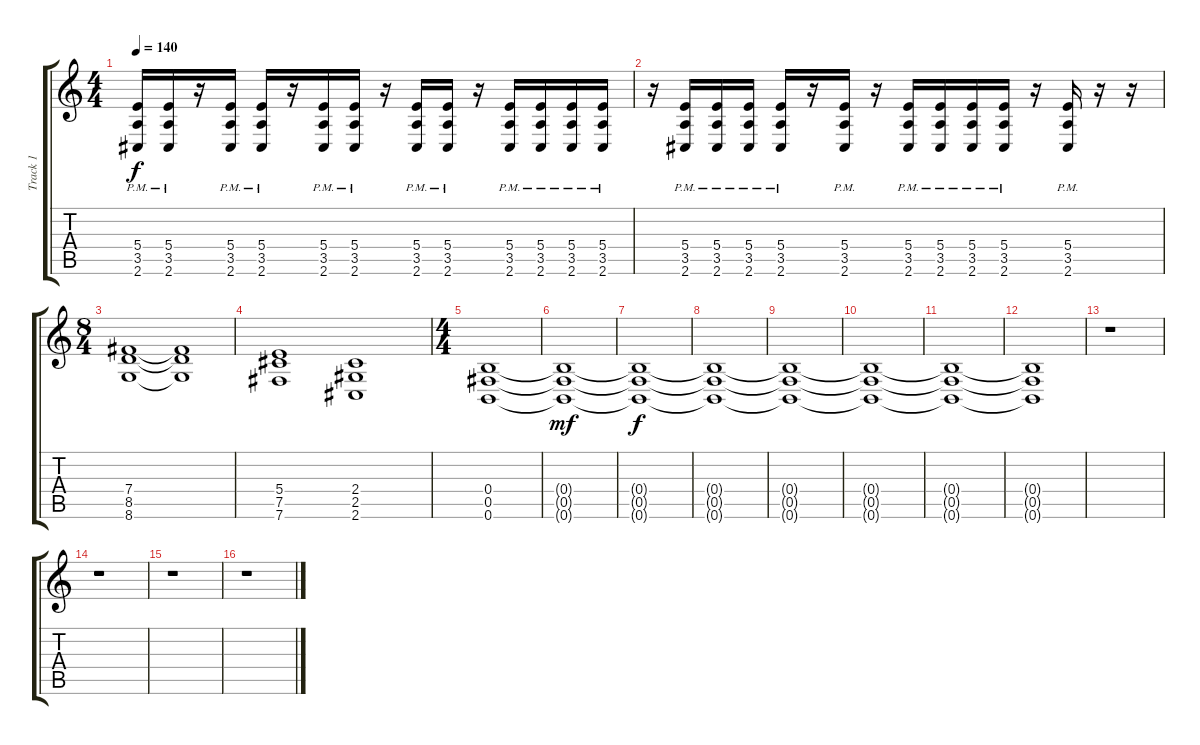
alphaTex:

\track ("Track 1" "Track 1") {instrument overdrivenguitar}
\staff {score tabs}
\tuning (Db4 Ab3 E3 B2 Gb2 B1) {hide}
\ts (4 4)
\tempo 140
\clef g2
\ks c
(5.4{pm} 3.5{pm} 2.6{pm}).16{dy f} (5.4{pm} 3.5{pm} 2.6{pm}).16 r.16 (5.4{pm} 3.5{pm} 2.6{pm}).16 (5.4{pm} 3.5{pm} 2.6{pm}).16 r.16 (5.4{pm} 3.5{pm} 2.6{pm}).16 (5.4{pm} 3.5{pm} 2.6{pm}).16 r.16 (5.4{pm} 3.5{pm} 2.6{pm}).16 (5.4{pm} 3.5{pm} 2.6{pm}).16 r.16 (5.4{pm} 3.5{pm} 2.6{pm}).16 (5.4{pm} 3.5{pm} 2.6{pm}).16 (5.4{pm} 3.5{pm} 2.6{pm}).16 (5.4{pm} 3.5{pm} 2.6{pm}).16 |
r.16 (5.4{pm} 3.5{pm} 2.6{pm}).16 (5.4{pm} 3.5{pm} 2.6{pm}).16 (5.4{pm} 3.5{pm} 2.6{pm}).16 (5.4{pm} 3.5{pm} 2.6{pm}).16 r.16 (5.4{pm} 3.5{pm} 2.6{pm}).16 r.16 (5.4{pm} 3.5{pm} 2.6{pm}).16 (5.4{pm} 3.5{pm} 2.6{pm}).16 (5.4{pm} 3.5{pm} 2.6{pm}).16 (5.4{pm} 3.5{pm} 2.6{pm}).16 r.16 (5.4{pm} 3.5{pm} 2.6{pm}).16 r.16 r.16 |
\ts (8 4)
(7.4 8.5 8.6).1 (7.4{t} 8.5{t} 8.6{t}).1 |
(5.4 7.5 7.6).1 (2.4 2.5 2.6).1 |
\ts (4 4)
(0.4 0.5 0.6).1 |
(0.4{t} 0.5{t} 0.6{t}).1{dy mf} |
(0.4{t} 0.5{t} 0.6{t}).1{dy f} |
(0.4{t} 0.5{t} 0.6{t}).1 |
(0.4{t} 0.5{t} 0.6{t}).1 |
(0.4{t} 0.5{t} 0.6{t}).1 |
(0.4{t} 0.5{t} 0.6{t}).1 |
(0.4{t} 0.5{t} 0.6{t}).1 |
r.1 |
r.1 |
r.1 |
r.1
